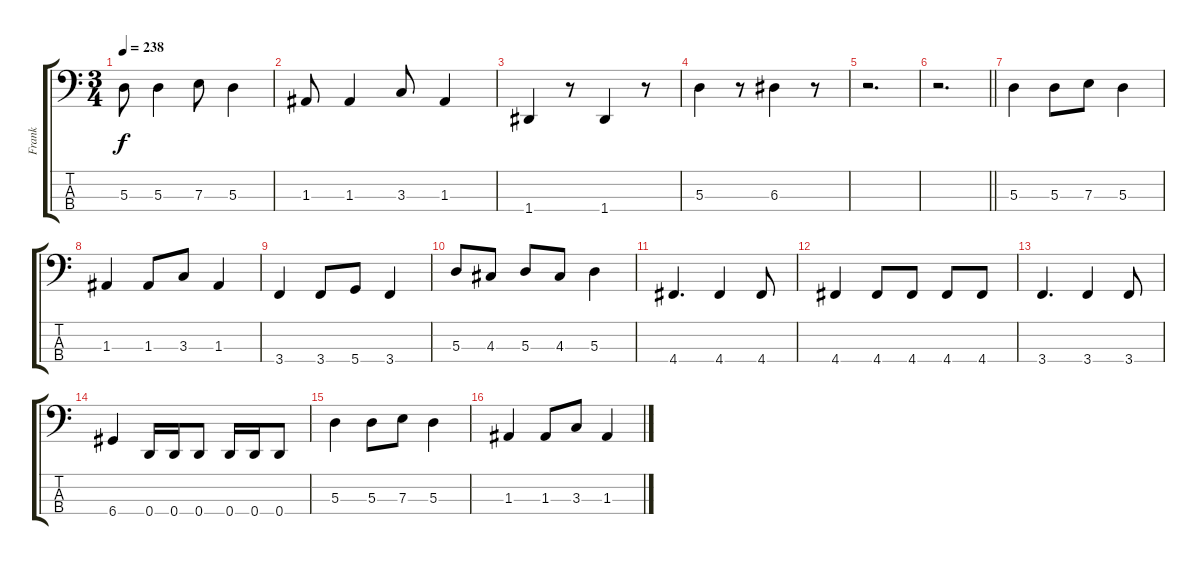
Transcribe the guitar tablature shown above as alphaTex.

\track ("Frank" "Frank") {instrument electricbassfinger}
\staff {score tabs}
\tuning (G2 D2 A1 D1) {hide}
\ts (3 4)
\tempo 238
\clef f4
\ks c
5.3.8{dy f} 5.3.4 7.3.8 5.3.4 |
1.3.8 1.3.4 3.3.8 1.3.4 |
1.4.4 r.8 1.4.4 r.8 |
5.3.4 r.8 6.3.4 r.8 |
r.2{d} |
\barLineRight lightlight
r.2{d} |
5.3.4 5.3.8 7.3.8 5.3.4 |
1.3.4 1.3.8 3.3.8 1.3.4 |
3.4.4 3.4.8 5.4.8 3.4.4 |
5.3.8 4.3.8 5.3.8 4.3.8 5.3.4 |
4.4.4{d} 4.4.4 4.4.8 |
4.4.4 4.4.8 4.4.8 4.4.8 4.4.8 |
3.4.4{d} 3.4.4 3.4.8 |
6.4.4 0.4.16 0.4.16 0.4.8 0.4.16 0.4.16 0.4.8 |
5.3.4 5.3.8 7.3.8 5.3.4 |
1.3.4 1.3.8 3.3.8 1.3.4
